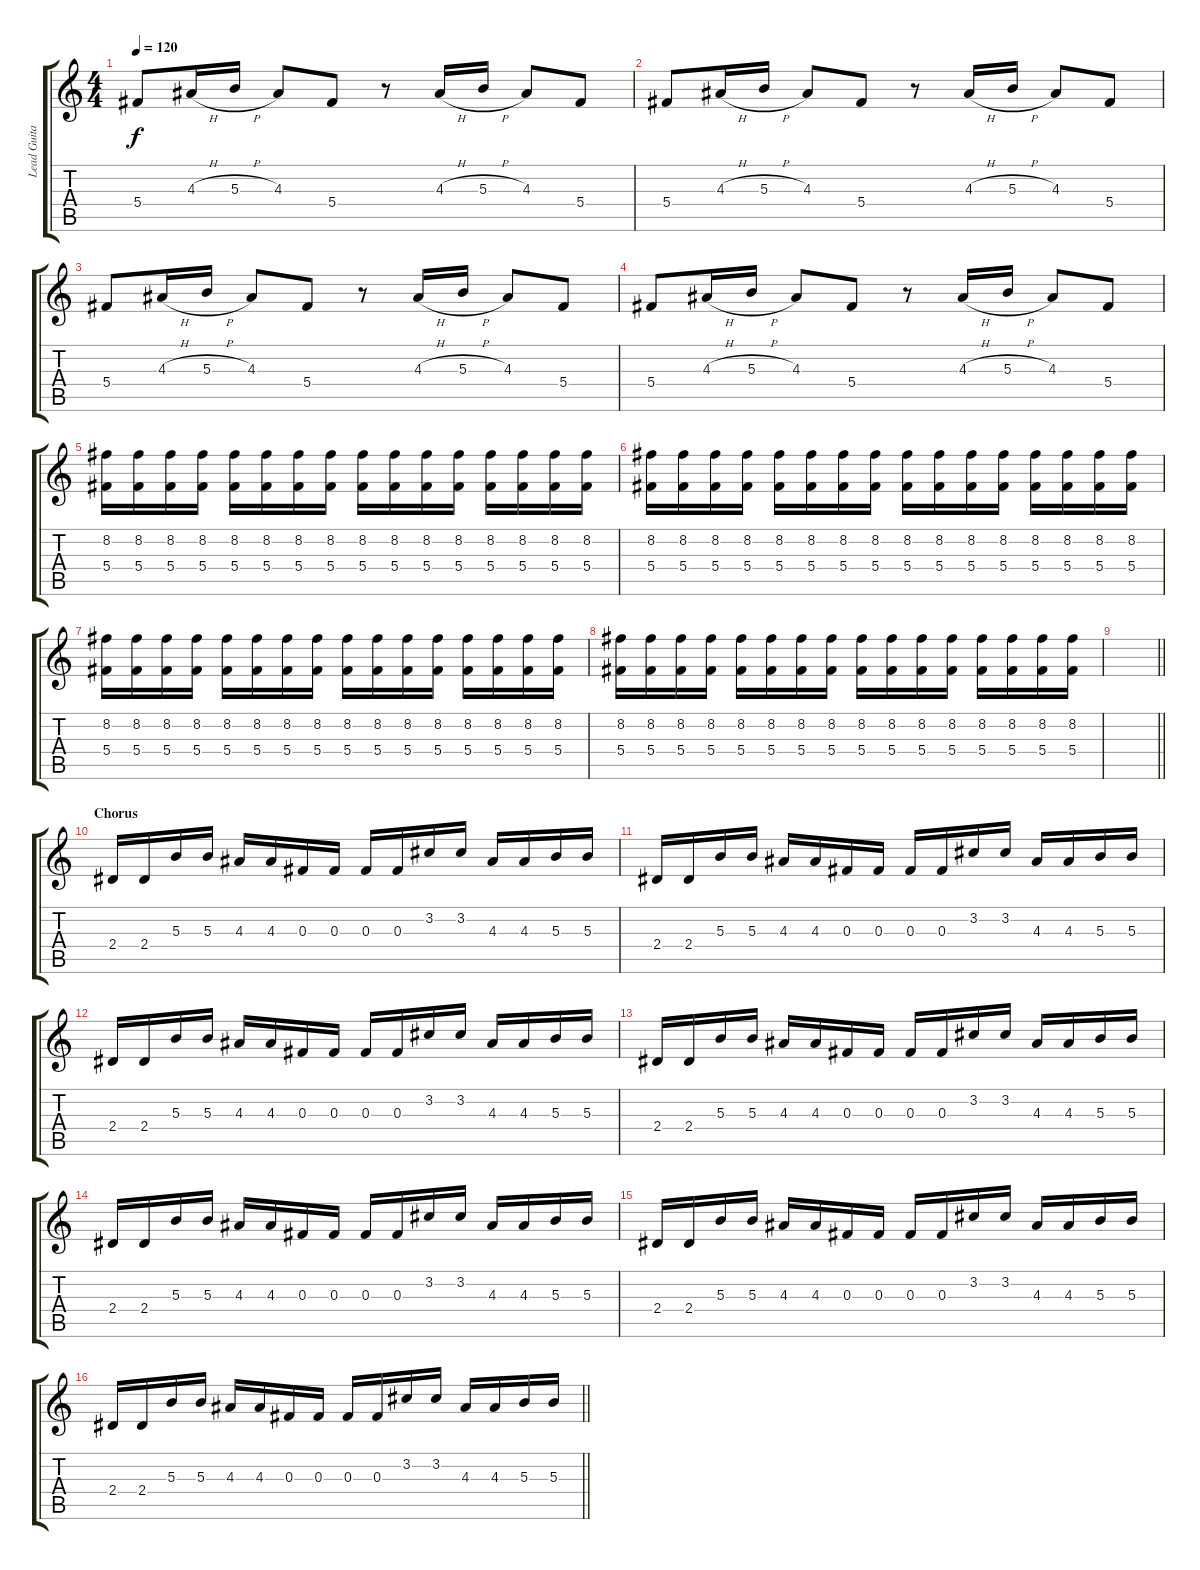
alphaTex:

\track ("Lead Guitar" "Lead Guita") {instrument overdrivenguitar}
\staff {score tabs}
\tuning (Eb4 Bb3 Gb3 Db3 Ab2 Eb2) {hide}
\ts (4 4)
\tempo 120
\clef g2
\ks c
5.4.8{dy f} 4.3{h}.16 5.3{h}.16 4.3.8 5.4.8 r.8 4.3{h}.16 5.3{h}.16 4.3.8 5.4.8 |
5.4.8 4.3{h}.16 5.3{h}.16 4.3.8 5.4.8 r.8 4.3{h}.16 5.3{h}.16 4.3.8 5.4.8 |
5.4.8 4.3{h}.16 5.3{h}.16 4.3.8 5.4.8 r.8 4.3{h}.16 5.3{h}.16 4.3.8 5.4.8 |
5.4.8 4.3{h}.16 5.3{h}.16 4.3.8 5.4.8 r.8 4.3{h}.16 5.3{h}.16 4.3.8 5.4.8 |
(8.2 5.4).16 (8.2 5.4).16 (8.2 5.4).16 (8.2 5.4).16 (8.2 5.4).16 (8.2 5.4).16 (8.2 5.4).16 (8.2 5.4).16 (8.2 5.4).16 (8.2 5.4).16 (8.2 5.4).16 (8.2 5.4).16 (8.2 5.4).16 (8.2 5.4).16 (8.2 5.4).16 (8.2 5.4).16 |
(8.2 5.4).16 (8.2 5.4).16 (8.2 5.4).16 (8.2 5.4).16 (8.2 5.4).16 (8.2 5.4).16 (8.2 5.4).16 (8.2 5.4).16 (8.2 5.4).16 (8.2 5.4).16 (8.2 5.4).16 (8.2 5.4).16 (8.2 5.4).16 (8.2 5.4).16 (8.2 5.4).16 (8.2 5.4).16 |
(8.2 5.4).16 (8.2 5.4).16 (8.2 5.4).16 (8.2 5.4).16 (8.2 5.4).16 (8.2 5.4).16 (8.2 5.4).16 (8.2 5.4).16 (8.2 5.4).16 (8.2 5.4).16 (8.2 5.4).16 (8.2 5.4).16 (8.2 5.4).16 (8.2 5.4).16 (8.2 5.4).16 (8.2 5.4).16 |
(8.2 5.4).16 (8.2 5.4).16 (8.2 5.4).16 (8.2 5.4).16 (8.2 5.4).16 (8.2 5.4).16 (8.2 5.4).16 (8.2 5.4).16 (8.2 5.4).16 (8.2 5.4).16 (8.2 5.4).16 (8.2 5.4).16 (8.2 5.4).16 (8.2 5.4).16 (8.2 5.4).16 (8.2 5.4).16 |
\barLineRight lightlight
|
\section ("" "Chorus")
2.4.16 2.4.16 5.3.16 5.3.16 4.3.16 4.3.16 0.3.16 0.3.16 0.3.16 0.3.16 3.2.16 3.2.16 4.3.16 4.3.16 5.3.16 5.3.16 |
2.4.16 2.4.16 5.3.16 5.3.16 4.3.16 4.3.16 0.3.16 0.3.16 0.3.16 0.3.16 3.2.16 3.2.16 4.3.16 4.3.16 5.3.16 5.3.16 |
2.4.16 2.4.16 5.3.16 5.3.16 4.3.16 4.3.16 0.3.16 0.3.16 0.3.16 0.3.16 3.2.16 3.2.16 4.3.16 4.3.16 5.3.16 5.3.16 |
2.4.16 2.4.16 5.3.16 5.3.16 4.3.16 4.3.16 0.3.16 0.3.16 0.3.16 0.3.16 3.2.16 3.2.16 4.3.16 4.3.16 5.3.16 5.3.16 |
2.4.16 2.4.16 5.3.16 5.3.16 4.3.16 4.3.16 0.3.16 0.3.16 0.3.16 0.3.16 3.2.16 3.2.16 4.3.16 4.3.16 5.3.16 5.3.16 |
2.4.16 2.4.16 5.3.16 5.3.16 4.3.16 4.3.16 0.3.16 0.3.16 0.3.16 0.3.16 3.2.16 3.2.16 4.3.16 4.3.16 5.3.16 5.3.16 |
\barLineRight lightlight
2.4.16 2.4.16 5.3.16 5.3.16 4.3.16 4.3.16 0.3.16 0.3.16 0.3.16 0.3.16 3.2.16 3.2.16 4.3.16 4.3.16 5.3.16 5.3.16
